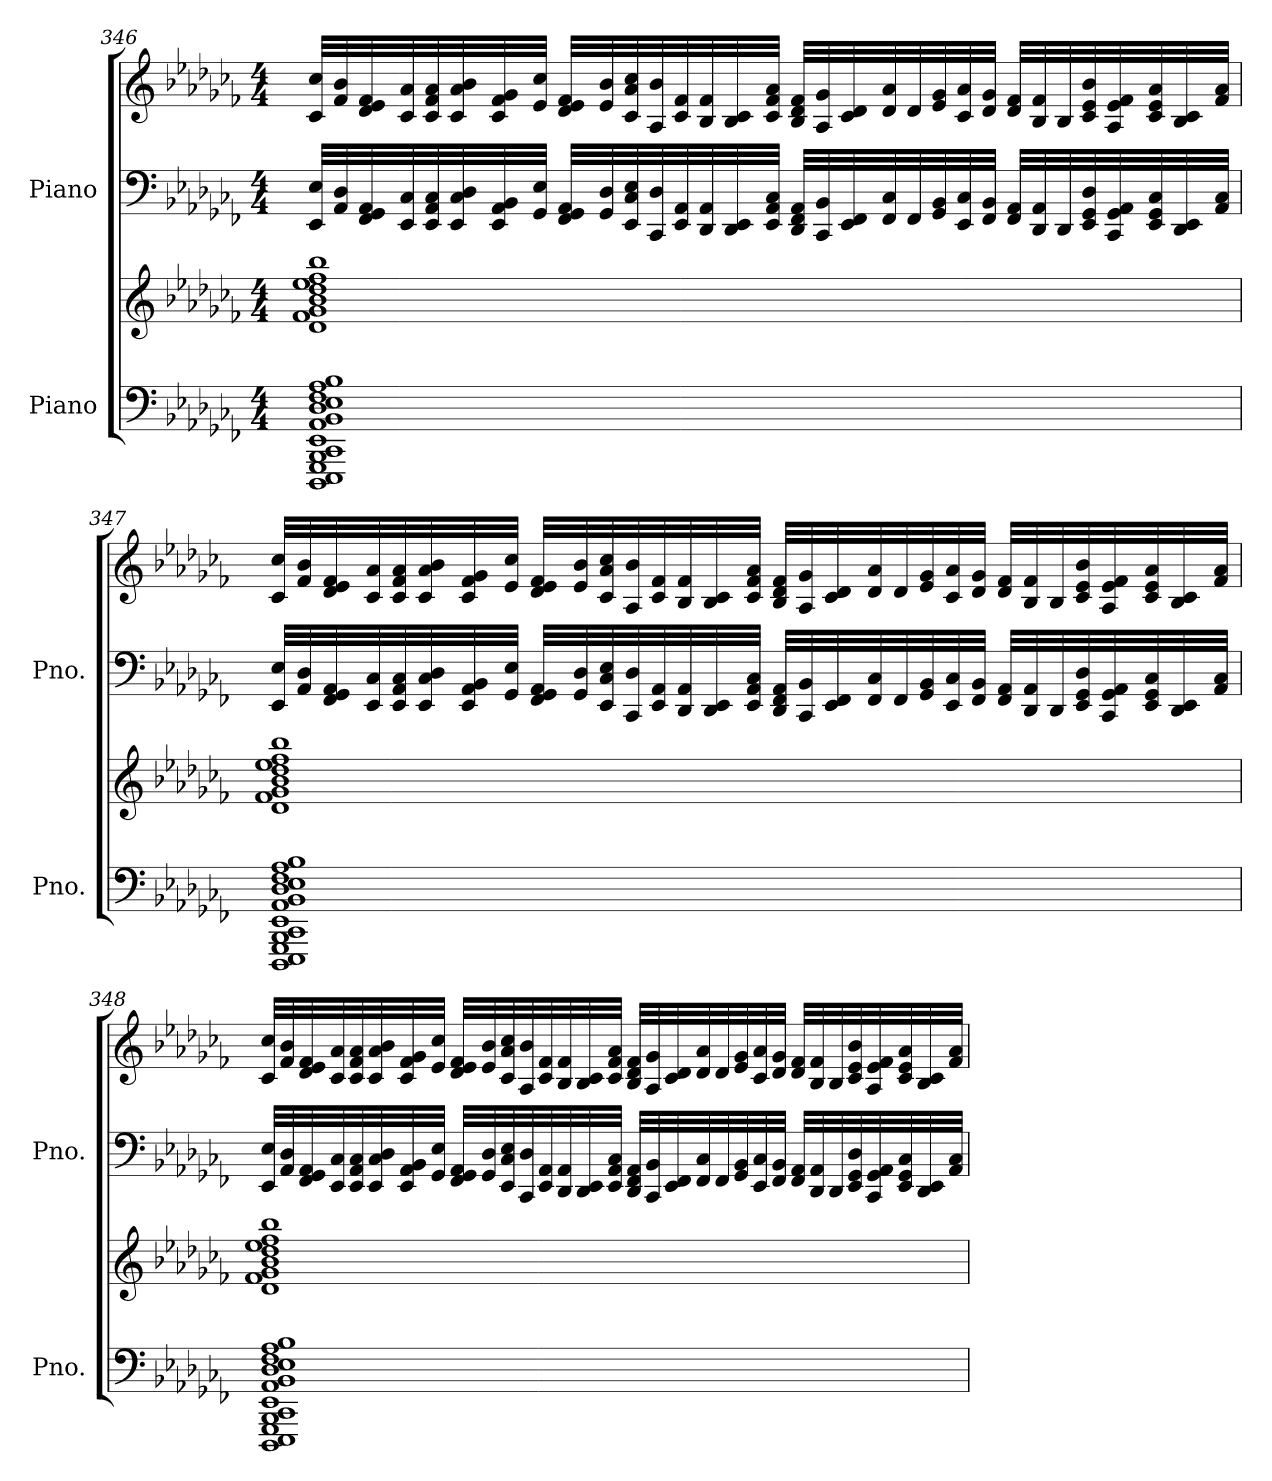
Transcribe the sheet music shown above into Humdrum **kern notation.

**kern	**kern	**kern	**kern
*part2	*part2	*part1	*part1
*staff4	*staff3	*staff2	*staff1
*I"Piano	*	*I"Piano	*
*I'Pno.	*	*I'Pno.	*
!!LO:LB:g=z
*clefF4	*clefG2	*clefF4	*clefG2
*ITrd14c24	*ITrd14c24	*ITrd-21c-36	*ITrd-21c-36
*k[b-e-a-d-g-c-f-]	*k[b-e-a-d-g-c-f-]	*k[b-e-a-d-g-c-f-]	*k[b-e-a-d-g-c-f-]
*M4/4	*M4/4	*M4/4	*M4/4
=346	=346	=346	=346
1DDDDD- 1EEEEE- 1GGGGG- 1BBBBB- 1CCCC- 1EEEE- 1AAAA- 1BBBB- 1DDD- 1EEE- 1FFF- 1AAA- 1BBB-	1DD- 1FF- 1GG- 1BB- 1D- 1E- 1F- 1B-	32ee-/ 32eee-/LLL	32cccc-/ 32ccccc-/LLL
.	.	32aa-/ 32ddd-/	32ffff-/ 32bbbb-/
.	.	32ff-/ 32gg-/ 32aa-/	32dddd-/ 32eeee-/ 32ffff-/
.	.	32ee-/ 32ccc-/	32cccc-/ 32aaaa-/
.	.	32ee-/ 32aa-/ 32ccc-/	32cccc-/ 32ffff-/ 32aaaa-/
.	.	32ee-/ 32ccc-/ 32ddd-/	32cccc-/ 32aaaa-/ 32bbbb-/
.	.	32ee-/ 32aa-/ 32bb-/	32cccc-/ 32ffff-/ 32gggg-/
.	.	32gg-/ 32eee-/JJJ	32eeee-/ 32ccccc-/JJJ
.	.	32ff-/ 32gg-/ 32aa-/LLL	32dddd-/ 32eeee-/ 32ffff-/LLL
.	.	32gg-/ 32ddd-/	32eeee-/ 32bbbb-/
.	.	32ee-/ 32ccc-/ 32eee-/	32cccc-/ 32aaaa-/ 32ccccc-/
.	.	32cc-/ 32ddd-/	32aaa-/ 32bbbb-/
.	.	32ee-/ 32aa-/	32cccc-/ 32ffff-/
.	.	32dd-/ 32aa-/	32bbb-/ 32ffff-/
.	.	32dd-/ 32ee-/	32bbb-/ 32cccc-/
.	.	32ee-/ 32aa-/ 32ccc-/JJJ	32cccc-/ 32ffff-/ 32aaaa-/JJJ
.	.	32dd-/ 32ff-/ 32aa-/LLL	32bbb-/ 32dddd-/ 32ffff-/LLL
.	.	32cc-/ 32bb-/	32aaa-/ 32gggg-/
.	.	32ee-/ 32ff-/	32cccc-/ 32dddd-/
.	.	32ff-/ 32ccc-/	32dddd-/ 32aaaa-/
.	.	32ff-/	32dddd-/
.	.	32gg-/ 32bb-/	32eeee-/ 32gggg-/
.	.	32ee-/ 32ccc-/	32cccc-/ 32aaaa-/
.	.	32ff-/ 32bb-/JJJ	32dddd-/ 32gggg-/JJJ
.	.	32ff-/ 32aa-/LLL	32dddd-/ 32ffff-/LLL
.	.	32dd-/ 32aa-/	32bbb-/ 32ffff-/
.	.	32dd-/	32bbb-/
.	.	32ee-/ 32gg-/ 32ddd-/	32cccc-/ 32eeee-/ 32bbbb-/
.	.	32cc-/ 32gg-/ 32aa-/	32aaa-/ 32eeee-/ 32ffff-/
.	.	32ee-/ 32gg-/ 32ccc-/	32cccc-/ 32eeee-/ 32aaaa-/
.	.	32dd-/ 32ee-/	32bbb-/ 32cccc-/
.	.	32aa-/ 32ccc-/JJJ	32ffff-/ 32aaaa-/JJJ
!!LO:LB:g=z
=347	=347	=347	=347
1DDDDD- 1EEEEE- 1GGGGG- 1BBBBB- 1CCCC- 1EEEE- 1AAAA- 1BBBB- 1DDD- 1EEE- 1FFF- 1AAA- 1BBB-	1DD- 1FF- 1GG- 1BB- 1D- 1E- 1F- 1B-	32ee-/ 32eee-/LLL	32cccc-/ 32ccccc-/LLL
.	.	32aa-/ 32ddd-/	32ffff-/ 32bbbb-/
.	.	32ff-/ 32gg-/ 32aa-/	32dddd-/ 32eeee-/ 32ffff-/
.	.	32ee-/ 32ccc-/	32cccc-/ 32aaaa-/
.	.	32ee-/ 32aa-/ 32ccc-/	32cccc-/ 32ffff-/ 32aaaa-/
.	.	32ee-/ 32ccc-/ 32ddd-/	32cccc-/ 32aaaa-/ 32bbbb-/
.	.	32ee-/ 32aa-/ 32bb-/	32cccc-/ 32ffff-/ 32gggg-/
.	.	32gg-/ 32eee-/JJJ	32eeee-/ 32ccccc-/JJJ
.	.	32ff-/ 32gg-/ 32aa-/LLL	32dddd-/ 32eeee-/ 32ffff-/LLL
.	.	32gg-/ 32ddd-/	32eeee-/ 32bbbb-/
.	.	32ee-/ 32ccc-/ 32eee-/	32cccc-/ 32aaaa-/ 32ccccc-/
.	.	32cc-/ 32ddd-/	32aaa-/ 32bbbb-/
.	.	32ee-/ 32aa-/	32cccc-/ 32ffff-/
.	.	32dd-/ 32aa-/	32bbb-/ 32ffff-/
.	.	32dd-/ 32ee-/	32bbb-/ 32cccc-/
.	.	32ee-/ 32aa-/ 32ccc-/JJJ	32cccc-/ 32ffff-/ 32aaaa-/JJJ
.	.	32dd-/ 32ff-/ 32aa-/LLL	32bbb-/ 32dddd-/ 32ffff-/LLL
.	.	32cc-/ 32bb-/	32aaa-/ 32gggg-/
.	.	32ee-/ 32ff-/	32cccc-/ 32dddd-/
.	.	32ff-/ 32ccc-/	32dddd-/ 32aaaa-/
.	.	32ff-/	32dddd-/
.	.	32gg-/ 32bb-/	32eeee-/ 32gggg-/
.	.	32ee-/ 32ccc-/	32cccc-/ 32aaaa-/
.	.	32ff-/ 32bb-/JJJ	32dddd-/ 32gggg-/JJJ
.	.	32ff-/ 32aa-/LLL	32dddd-/ 32ffff-/LLL
.	.	32dd-/ 32aa-/	32bbb-/ 32ffff-/
.	.	32dd-/	32bbb-/
.	.	32ee-/ 32gg-/ 32ddd-/	32cccc-/ 32eeee-/ 32bbbb-/
.	.	32cc-/ 32gg-/ 32aa-/	32aaa-/ 32eeee-/ 32ffff-/
.	.	32ee-/ 32gg-/ 32ccc-/	32cccc-/ 32eeee-/ 32aaaa-/
.	.	32dd-/ 32ee-/	32bbb-/ 32cccc-/
.	.	32aa-/ 32ccc-/JJJ	32ffff-/ 32aaaa-/JJJ
!!LO:PB:g=z
=348	=348	=348	=348
1DDDDD- 1EEEEE- 1GGGGG- 1BBBBB- 1CCCC- 1EEEE- 1AAAA- 1BBBB- 1DDD- 1EEE- 1FFF- 1AAA- 1BBB-	1DD- 1FF- 1GG- 1BB- 1D- 1E- 1F- 1B-	32ee-/ 32eee-/LLL	32cccc-/ 32ccccc-/LLL
.	.	32aa-/ 32ddd-/	32ffff-/ 32bbbb-/
.	.	32ff-/ 32gg-/ 32aa-/	32dddd-/ 32eeee-/ 32ffff-/
.	.	32ee-/ 32ccc-/	32cccc-/ 32aaaa-/
.	.	32ee-/ 32aa-/ 32ccc-/	32cccc-/ 32ffff-/ 32aaaa-/
.	.	32ee-/ 32ccc-/ 32ddd-/	32cccc-/ 32aaaa-/ 32bbbb-/
.	.	32ee-/ 32aa-/ 32bb-/	32cccc-/ 32ffff-/ 32gggg-/
.	.	32gg-/ 32eee-/JJJ	32eeee-/ 32ccccc-/JJJ
.	.	32ff-/ 32gg-/ 32aa-/LLL	32dddd-/ 32eeee-/ 32ffff-/LLL
.	.	32gg-/ 32ddd-/	32eeee-/ 32bbbb-/
.	.	32ee-/ 32ccc-/ 32eee-/	32cccc-/ 32aaaa-/ 32ccccc-/
.	.	32cc-/ 32ddd-/	32aaa-/ 32bbbb-/
.	.	32ee-/ 32aa-/	32cccc-/ 32ffff-/
.	.	32dd-/ 32aa-/	32bbb-/ 32ffff-/
.	.	32dd-/ 32ee-/	32bbb-/ 32cccc-/
.	.	32ee-/ 32aa-/ 32ccc-/JJJ	32cccc-/ 32ffff-/ 32aaaa-/JJJ
.	.	32dd-/ 32ff-/ 32aa-/LLL	32bbb-/ 32dddd-/ 32ffff-/LLL
.	.	32cc-/ 32bb-/	32aaa-/ 32gggg-/
.	.	32ee-/ 32ff-/	32cccc-/ 32dddd-/
.	.	32ff-/ 32ccc-/	32dddd-/ 32aaaa-/
.	.	32ff-/	32dddd-/
.	.	32gg-/ 32bb-/	32eeee-/ 32gggg-/
.	.	32ee-/ 32ccc-/	32cccc-/ 32aaaa-/
.	.	32ff-/ 32bb-/JJJ	32dddd-/ 32gggg-/JJJ
.	.	32ff-/ 32aa-/LLL	32dddd-/ 32ffff-/LLL
.	.	32dd-/ 32aa-/	32bbb-/ 32ffff-/
.	.	32dd-/	32bbb-/
.	.	32ee-/ 32gg-/ 32ddd-/	32cccc-/ 32eeee-/ 32bbbb-/
.	.	32cc-/ 32gg-/ 32aa-/	32aaa-/ 32eeee-/ 32ffff-/
.	.	32ee-/ 32gg-/ 32ccc-/	32cccc-/ 32eeee-/ 32aaaa-/
.	.	32dd-/ 32ee-/	32bbb-/ 32cccc-/
.	.	32aa-/ 32ccc-/JJJ	32ffff-/ 32aaaa-/JJJ
=	=	=	=
*-	*-	*-	*-
